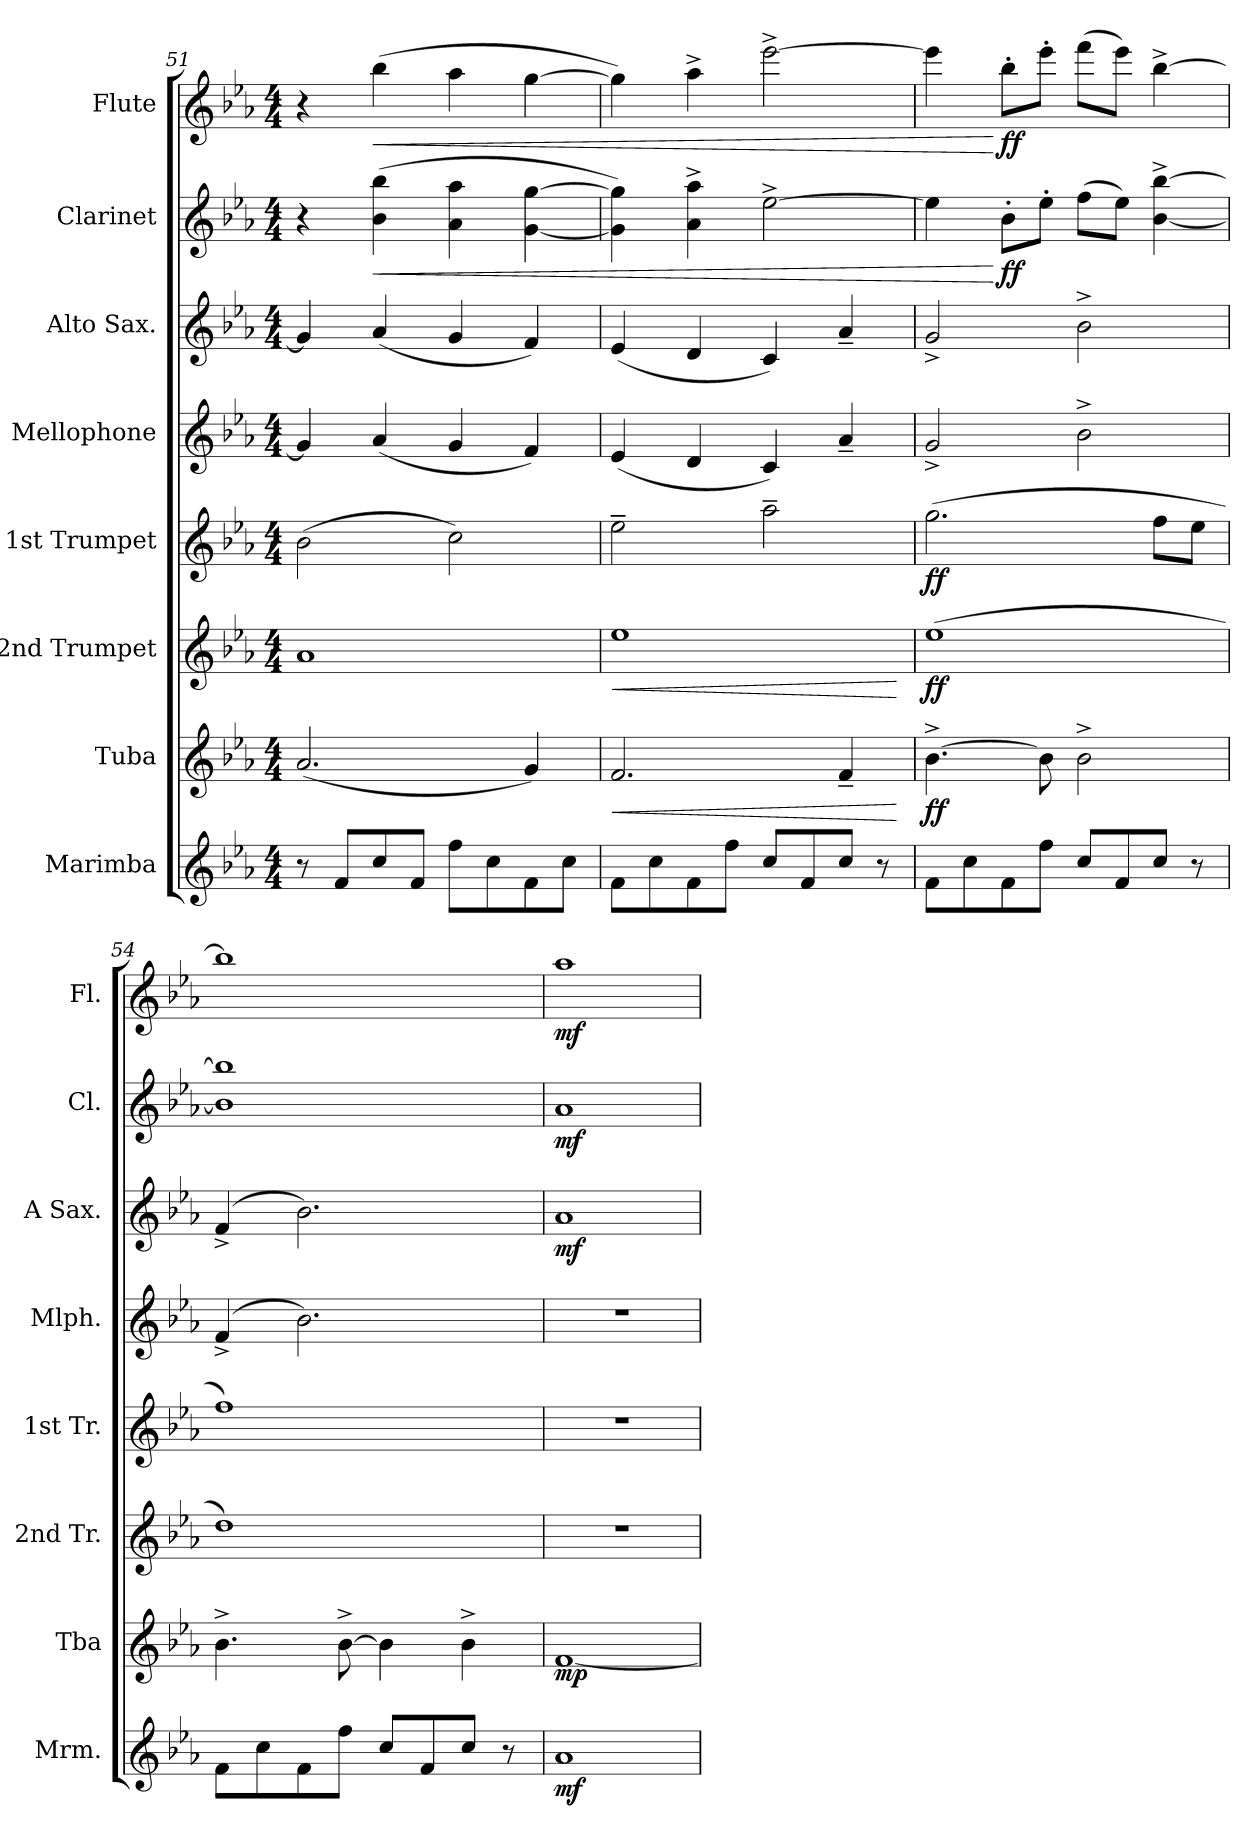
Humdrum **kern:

**kern	**dynam	**kern	**dynam	**kern	**dynam	**kern	**dynam	**kern	**kern	**dynam	**kern	**dynam	**kern	**dynam
*part8	*part8	*part7	*part7	*part6	*part6	*part5	*part5	*part4	*part3	*part3	*part2	*part2	*part1	*part1
*staff8	*staff8	*staff7	*staff7	*staff6	*staff6	*staff5	*staff5	*staff4	*staff3	*staff3	*staff2	*staff2	*staff1	*staff1
*I"Marimba	*	*I"Tuba	*	*I"2nd Trumpet	*	*I"1st Trumpet	*	*I"Mellophone	*I"Alto Sax.	*	*I"Clarinet	*	*I"Flute	*
*I'Mrm.	*	*I'Tba	*	*I'2nd Tr.	*	*I'1st Tr.	*	*I'Mlph.	*I'A Sax.	*	*I'Cl.	*	*I'Fl.	*
!!LO:PB:g=z
*clefG2	*	*clefG2	*	*clefG2	*	*clefG2	*	*clefG2	*clefG2	*	*clefG2	*	*clefG2	*
*k[b-e-a-]	*	*k[b-e-a-]	*	*k[b-e-a-]	*	*k[b-e-a-]	*	*k[b-e-a-]	*k[b-e-a-]	*	*k[b-e-a-]	*	*k[b-e-a-]	*
*M4/4	*	*M4/4	*	*M4/4	*	*M4/4	*	*M4/4	*M4/4	*	*M4/4	*	*M4/4	*
=51	=51	=51	=51	=51	=51	=51	=51	=51	=51	=51	=51	=51	=51	=51
8r	.	(2.a-/	.	1a-	.	(2b-\	.	4g/]	4g/]	.	4r	.	4r	.
8f/L	.	.	.	.	.	.	.	.	.	.	.	.	.	.
!	!	!	!	!	!	!	!	!	!	!	!	!LO:HP:b	!	!LO:HP:b
8cc/	.	.	.	.	.	.	.	(4a-/	(4a-/	.	(4b-\ 4bb-\	<	(4bb-\	<
8f/J	.	.	.	.	.	.	.	.	.	.	.	.	.	.
8ff\L	.	.	.	.	.	2cc\)	.	4g/	4g/	.	4a-\ 4aa-\	.	4aa-\	.
8cc\	.	.	.	.	.	.	.	.	.	.	.	.	.	.
8f\	.	4g/)	.	.	.	.	.	4f/)	4f/)	.	[4g\ [4gg\	.	[4gg\	.
8cc\J	.	.	.	.	.	.	.	.	.	.	.	.	.	.
=52	=52	=52	=52	=52	=52	=52	=52	=52	=52	=52	=52	=52	=52	=52
!	!	!	!LO:HP:b	!	!LO:HP:b	!	!	!	!	!	!	!	!	!
8f\L	.	2.f/	<	1ee-	<	2ee-~\	.	(4e-/	(4e-/	.	4g\] 4gg\])	.	4gg\])	.
8cc\	.	.	.	.	.	.	.	.	.	.	.	.	.	.
8f\	.	.	.	.	.	.	.	4d/	4d/	.	4a-\^ 4aa-\^	.	4aa-^\	.
8ff\J	.	.	.	.	.	.	.	.	.	.	.	.	.	.
8cc/L	.	.	.	.	.	2aa-~\	.	4c/)	4c/)	.	[2ee-^\	.	[2eee-^\	.
8f/	.	.	.	.	.	.	.	.	.	.	.	.	.	.
8cc/J	.	4f~/	.	.	.	.	.	4a-~/	4a-~/	.	.	.	.	.
8r	.	.	.	.	.	.	.	.	.	.	.	.	.	.
.	.	.	[	.	[	.	.	.	.	.	.	.	.	.
=53	=53	=53	=53	=53	=53	=53	=53	=53	=53	=53	=53	=53	=53	=53
!	!	!	!LO:DY:b	!	!LO:DY:b	!	!LO:DY:b	!	!	!	!	!	!	!
8f\L	.	[4.b-^\	ff	(1ee-	ff	(2.gg\	ff	2g^/	2g^/	.	4ee-\]	.	4eee-\]	.
8cc\	.	.	.	.	.	.	.	.	.	.	.	.	.	.
!	!	!	!	!	!	!	!	!	!	!	!	!LO:DY:n=1:b	!	!LO:DY:n=1:b
8f\	.	.	.	.	.	.	.	.	.	.	8b-'\L	[ ff	8bb-'\L	[ ff
8ff\J	.	8b-\]	.	.	.	.	.	.	.	.	8ee-'\J	.	8eee-'\J	.
8cc/L	.	2b-^\	.	.	.	.	.	2b-^\	2b-^\	.	(8ff\L	.	(8fff\L	.
8f/	.	.	.	.	.	.	.	.	.	.	8ee-\J)	.	8eee-\J)	.
8cc/J	.	.	.	.	.	8ff\L	.	.	.	.	[4b-\^ [4bb-\^	.	[4bb-^\	.
8r	.	.	.	.	.	8ee-\J	.	.	.	.	.	.	.	.
=54	=54	=54	=54	=54	=54	=54	=54	=54	=54	=54	=54	=54	=54	=54
8f\L	.	4.b-^\	.	1dd)	.	1ff)	.	(4f^/	(4f^/	.	1b-] 1bb-]	.	1bb-]	.
8cc\	.	.	.	.	.	.	.	.	.	.	.	.	.	.
8f\	.	.	.	.	.	.	.	2.b-\)	2.b-\)	.	.	.	.	.
8ff\J	.	[8b-^\	.	.	.	.	.	.	.	.	.	.	.	.
8cc/L	.	4b-\]	.	.	.	.	.	.	.	.	.	.	.	.
8f/	.	.	.	.	.	.	.	.	.	.	.	.	.	.
8cc/J	.	4b-^\	.	.	.	.	.	.	.	.	.	.	.	.
8r	.	.	.	.	.	.	.	.	.	.	.	.	.	.
=55	=55	=55	=55	=55	=55	=55	=55	=55	=55	=55	=55	=55	=55	=55
!	!LO:DY:b	!	!LO:DY:b	!	!	!	!	!	!	!LO:DY:b	!	!LO:DY:b	!	!LO:DY:b
1a-	mf	[1f	mp	1r	.	1r	.	1r	1a-	mf	1a-	mf	1aa-	mf
=	=	=	=	=	=	=	=	=	=	=	=	=	=	=
*-	*-	*-	*-	*-	*-	*-	*-	*-	*-	*-	*-	*-	*-	*-
